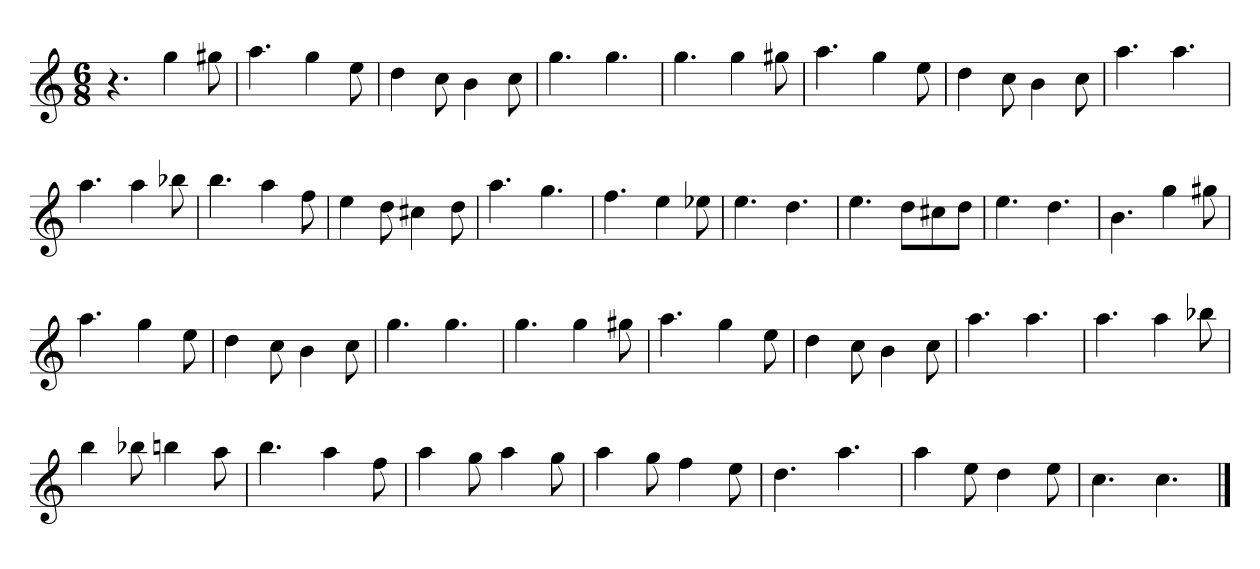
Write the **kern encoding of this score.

**kern
*part1
*staff1
*clefG2
*k[]
*M6/8
=
4.r
4gg\
8gg#X\
=
4.aa\
4gg\
8ee\
=
4dd\
8cc\
4b\
8cc\
=
4.gg\
4.gg\
=
4.gg\
4gg\
8gg#X\
=
4.aa\
4gg\
8ee\
=
4dd\
8cc\
4b\
8cc\
=
4.aa\
4.aa\
=
4.aa\
4aa\
8bb-X\
=
4.bb\
4aa\
8ff\
=
4ee\
8dd\
4cc#X\
8dd\
=
4.aa\
4.gg\
=
4.ff\
4ee\
8ee-X\
=
4.ee\
4.dd\
=
4.ee\
8dd\L
8cc#X\
8dd\J
=
4.ee\
4.dd\
=
4.b\
4gg\
8gg#X\
=
4.aa\
4gg\
8ee\
=
4dd\
8cc\
4b\
8cc\
=
4.gg\
4.gg\
=
4.gg\
4gg\
8gg#X\
=
4.aa\
4gg\
8ee\
=
4dd\
8cc\
4b\
8cc\
=
4.aa\
4.aa\
=
4.aa\
4aa\
8bb-X\
=
4bb\
8bb-X\
4bbn\
8aa\
=
4.bb\
4aa\
8ff\
=
4aa\
8gg\
4aa\
8gg\
=
4aa\
8gg\
4ff\
8ee\
=
4.dd\
4.aa\
=
4aa\
8ee\
4dd\
8ee\
=
4.cc\
4.cc\
==
*-
